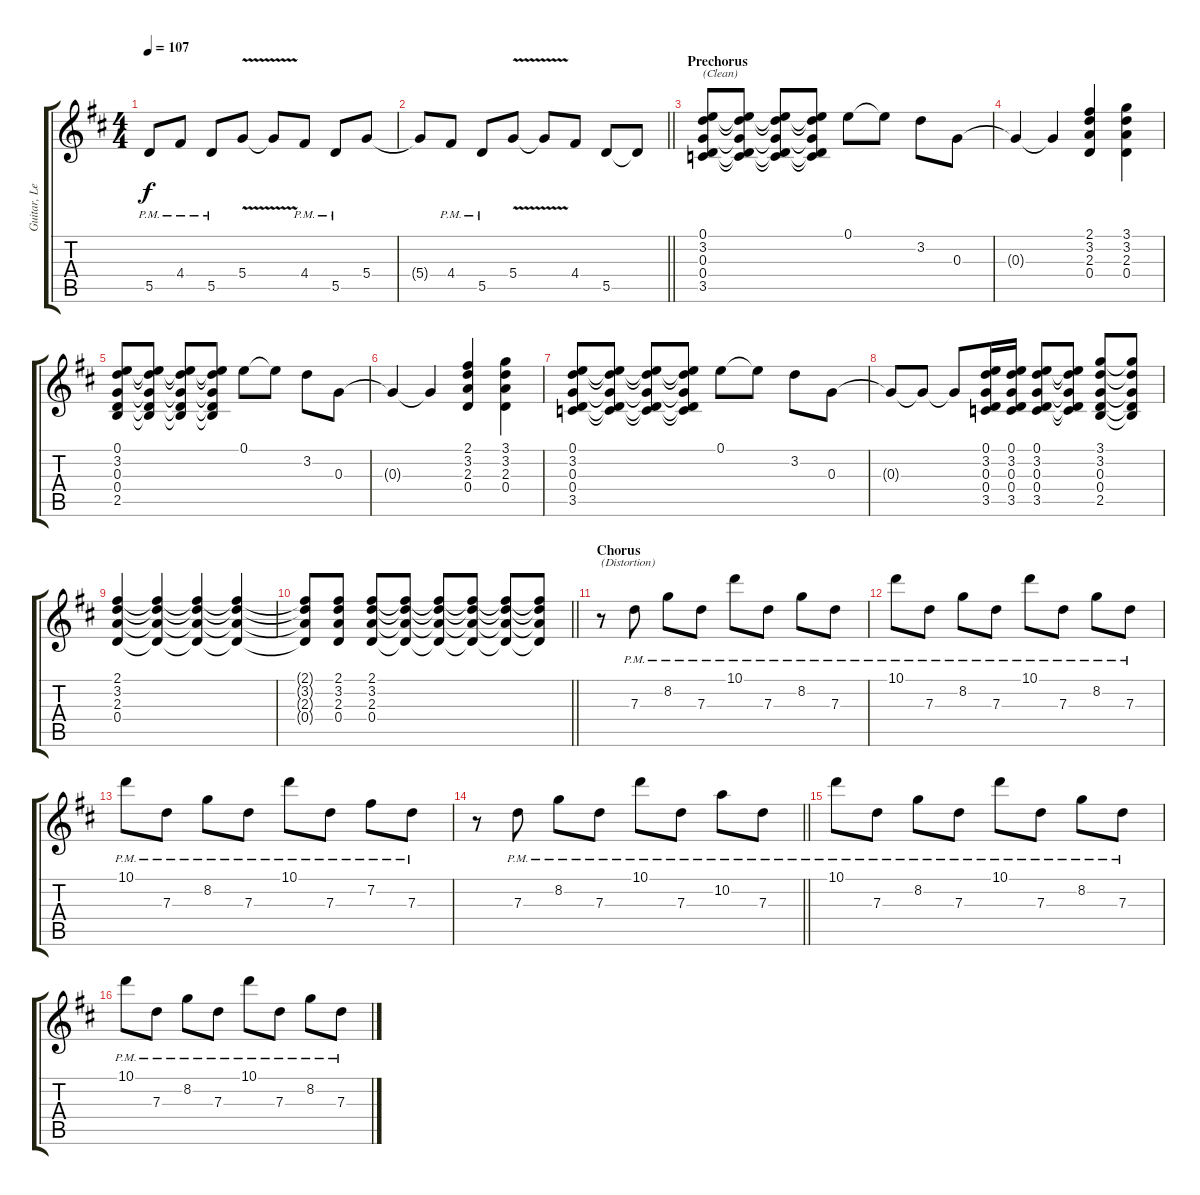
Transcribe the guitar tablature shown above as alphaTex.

\track ("Guitar, Lead" "Guitar, Le") {mute instrument distortionguitar}
\staff {score tabs}
\tuning (E4 B3 G3 D3 A2 E2) {hide}
\ts (4 4)
\tempo 107
\clef g2
\ks d
5.5{pm}.8{dy f} 4.4{pm}.8 5.5{pm}.8 5.4{v}.8 5.4{t}.8 4.4{pm}.8 5.5{pm}.8 5.4.8 |
\barLineRight lightlight
5.4{t}.8 4.4{pm}.8 5.5{pm}.8 5.4{v}.8 5.4{t}.8 4.4.8 5.5.8 5.5{t}.8 |
\section ("" "Prechorus")
(0.1 3.2 0.3 0.4 3.5).8{txt "(Clean)" instrument electricguitarclean} (0.1{t} 3.2{t} 0.3{t} 0.4{t} 3.5{t}).8 (0.1{t} 3.2{t} 0.3{t} 0.4{t} 3.5{t}).8 (0.1{t} 3.2{t} 0.3{t} 0.4{t} 3.5{t}).8 0.1.8 0.1{t}.8 3.2.8 0.3.8 |
0.3{t}.4 0.3{t}.4 (2.1 3.2 2.3 0.4).4 (3.1 3.2 2.3 0.4).4 |
(0.1 3.2 0.3 0.4 2.5).8 (0.1{t} 3.2{t} 0.3{t} 0.4{t} 2.5{t}).8 (0.1{t} 3.2{t} 0.3{t} 0.4{t} 2.5{t}).8 (0.1{t} 3.2{t} 0.3{t} 0.4{t} 2.5{t}).8 0.1.8 0.1{t}.8 3.2.8 0.3.8 |
0.3{t}.4 0.3{t}.4 (2.1 3.2 2.3 0.4).4 (3.1 3.2 2.3 0.4).4 |
(0.1 3.2 0.3 0.4 3.5).8 (0.1{t} 3.2{t} 0.3{t} 0.4{t} 3.5{t}).8 (0.1{t} 3.2{t} 0.3{t} 0.4{t} 3.5{t}).8 (0.1{t} 3.2{t} 0.3{t} 0.4{t} 3.5{t}).8 0.1.8 0.1{t}.8 3.2.8 0.3.8 |
0.3{t}.8 0.3{t}.8 0.3{t}.8 (0.1 3.2 0.3 0.4 3.5).16 (0.1 3.2 0.3 0.4 3.5).16 (0.1 3.2 0.3 0.4 3.5).8 (0.1{t} 3.2{t} 0.3{t} 0.4{t} 3.5{t}).8 (3.1 3.2 0.3 0.4 2.5).8 (3.1{t} 3.2{t} 0.3{t} 0.4{t} 2.5{t}).8 |
(2.1 3.2 2.3 0.4).4 (2.1{t} 3.2{t} 2.3{t} 0.4{t}).4 (2.1{t} 3.2{t} 2.3{t} 0.4{t}).4 (2.1{t} 3.2{t} 2.3{t} 0.4{t}).4 |
\barLineRight lightlight
(2.1{t} 3.2{t} 2.3{t} 0.4{t}).8 (2.1 3.2 2.3 0.4).8 (2.1 3.2 2.3 0.4).8 (2.1{t} 3.2{t} 2.3{t} 0.4{t}).8 (2.1{t} 3.2{t} 2.3{t} 0.4{t}).8 (2.1{t} 3.2{t} 2.3{t} 0.4{t}).8 (2.1{t} 3.2{t} 2.3{t} 0.4{t}).8 (2.1{t} 3.2{t} 2.3{t} 0.4{t}).8 |
\section ("" "Chorus")
r.8{txt "(Distortion)" instrument distortionguitar} 7.3{pm}.8 8.2{pm}.8 7.3{pm}.8 10.1{pm}.8 7.3{pm}.8 8.2{pm}.8 7.3{pm}.8 |
10.1{pm}.8 7.3{pm}.8 8.2{pm}.8 7.3{pm}.8 10.1{pm}.8 7.3{pm}.8 8.2{pm}.8 7.3{pm}.8 |
10.1{pm}.8 7.3{pm}.8 8.2{pm}.8 7.3{pm}.8 10.1{pm}.8 7.3{pm}.8 7.2{pm}.8 7.3{pm}.8 |
\barLineRight lightlight
r.8 7.3{pm}.8 8.2{pm}.8 7.3{pm}.8 10.1{pm}.8 7.3{pm}.8 10.2{pm}.8 7.3{pm}.8 |
10.1{pm}.8 7.3{pm}.8 8.2{pm}.8 7.3{pm}.8 10.1{pm}.8 7.3{pm}.8 8.2{pm}.8 7.3{pm}.8 |
10.1{pm}.8 7.3{pm}.8 8.2{pm}.8 7.3{pm}.8 10.1{pm}.8 7.3{pm}.8 8.2{pm}.8 7.3{pm}.8
